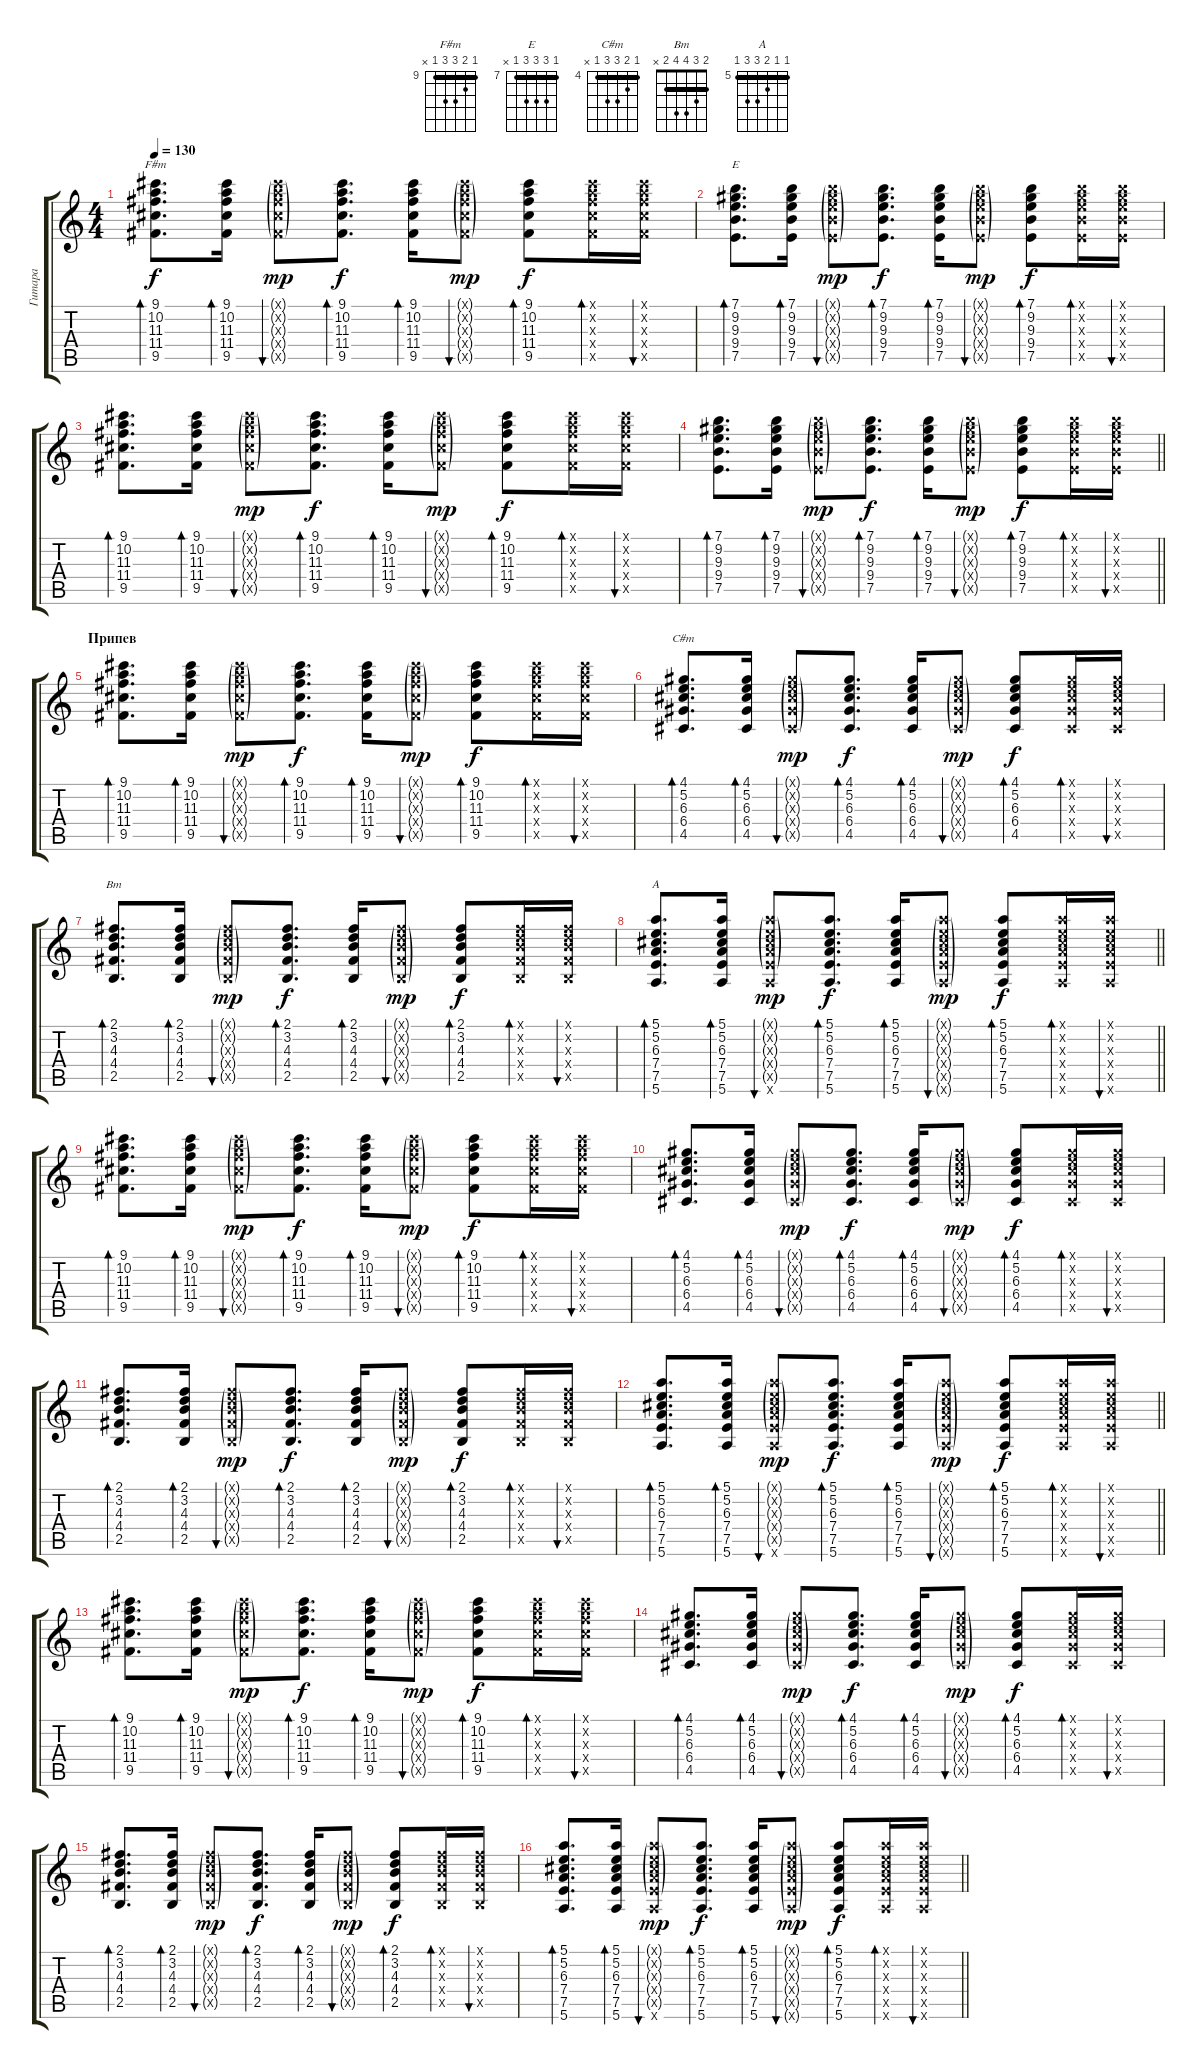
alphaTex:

\track ("Гитара" "Гитара") {instrument acousticguitarsteel}
\staff {score tabs}
\tuning (E4 B3 G3 D3 A2 E2) {hide}
\chord ("F#m" 9 10 11 11 9 x) {firstfret 9 barre 9}
\chord ("E" 7 9 9 9 7 x) {firstfret 7 barre 7}
\chord ("C#m" 4 5 6 6 4 x) {firstfret 4 barre 4}
\chord ("Bm" 2 3 4 4 2 x) {barre 2}
\chord ("A" 5 5 6 7 7 5) {firstfret 5 barre 5}
\ts (4 4)
\tempo 130
\clef g2
\ks c
(9.1 10.2 11.3 11.4 9.5).8{d bd 60 ch "F#m" dy f} (9.1 10.2 11.3 11.4 9.5).16{bd 60} (9.1{g x} 10.2{g x} 11.3{g x} 11.4{g x} 9.5{g x}).8{bu 60 dy mp} (9.1 10.2 11.3 11.4 9.5).8{d bd 60 dy f} (9.1 10.2 11.3 11.4 9.5).16{bd 60} (9.1{g x} 10.2{g x} 11.3{g x} 11.4{g x} 9.5{g x}).8{bu 60 dy mp} (9.1 10.2 11.3 11.4 9.5).8{bd 60 dy f} (9.1{x} 10.2{x} 11.3{x} 11.4{x} 9.5{x}).16{bd 60} (9.1{x} 10.2{x} 11.3{x} 11.4{x} 9.5{x}).16{bu 60} |
(7.1 9.2 9.3 9.4 7.5).8{d bd 60 ch "E"} (7.1 9.2 9.3 9.4 7.5).16{bd 60} (7.1{g x} 9.2{g x} 9.3{g x} 9.4{g x} 7.5{g x}).8{bu 60 dy mp} (7.1 9.2 9.3 9.4 7.5).8{d bd 60 dy f} (7.1 9.2 9.3 9.4 7.5).16{bd 60} (7.1{g x} 9.2{g x} 9.3{g x} 9.4{g x} 7.5{g x}).8{bu 60 dy mp} (7.1 9.2 9.3 9.4 7.5).8{bd 60 dy f} (7.1{x} 9.2{x} 9.3{x} 9.4{x} 7.5{x}).16{bd 60} (7.1{x} 9.2{x} 9.3{x} 9.4{x} 7.5{x}).16{bu 60} |
(9.1 10.2 11.3 11.4 9.5).8{d bd 60} (9.1 10.2 11.3 11.4 9.5).16{bd 60} (9.1{g x} 10.2{g x} 11.3{g x} 11.4{g x} 9.5{g x}).8{bu 60 dy mp} (9.1 10.2 11.3 11.4 9.5).8{d bd 60 dy f} (9.1 10.2 11.3 11.4 9.5).16{bd 60} (9.1{g x} 10.2{g x} 11.3{g x} 11.4{g x} 9.5{g x}).8{bu 60 dy mp} (9.1 10.2 11.3 11.4 9.5).8{bd 60 dy f} (9.1{x} 10.2{x} 11.3{x} 11.4{x} 9.5{x}).16{bd 60} (9.1{x} 10.2{x} 11.3{x} 11.4{x} 9.5{x}).16{bu 60} |
\barLineRight lightlight
(7.1 9.2 9.3 9.4 7.5).8{d bd 60} (7.1 9.2 9.3 9.4 7.5).16{bd 60} (7.1{g x} 9.2{g x} 9.3{g x} 9.4{g x} 7.5{g x}).8{bu 60 dy mp} (7.1 9.2 9.3 9.4 7.5).8{d bd 60 dy f} (7.1 9.2 9.3 9.4 7.5).16{bd 60} (7.1{g x} 9.2{g x} 9.3{g x} 9.4{g x} 7.5{g x}).8{bu 60 dy mp} (7.1 9.2 9.3 9.4 7.5).8{bd 60 dy f} (7.1{x} 9.2{x} 9.3{x} 9.4{x} 7.5{x}).16{bd 60} (7.1{x} 9.2{x} 9.3{x} 9.4{x} 7.5{x}).16{bu 60} |
\section ("" "Припев")
(9.1 10.2 11.3 11.4 9.5).8{d bd 60} (9.1 10.2 11.3 11.4 9.5).16{bd 60} (9.1{g x} 10.2{g x} 11.3{g x} 11.4{g x} 9.5{g x}).8{bu 60 dy mp} (9.1 10.2 11.3 11.4 9.5).8{d bd 60 dy f} (9.1 10.2 11.3 11.4 9.5).16{bd 60} (9.1{g x} 10.2{g x} 11.3{g x} 11.4{g x} 9.5{g x}).8{bu 60 dy mp} (9.1 10.2 11.3 11.4 9.5).8{bd 60 dy f} (9.1{x} 10.2{x} 11.3{x} 11.4{x} 9.5{x}).16{bd 60} (9.1{x} 10.2{x} 11.3{x} 11.4{x} 9.5{x}).16{bu 60} |
(4.1 5.2 6.3 6.4 4.5).8{d bd 60 ch "C#m"} (4.1 5.2 6.3 6.4 4.5).16{bd 60} (4.1{g x} 5.2{g x} 6.3{g x} 6.4{g x} 4.5{g x}).8{bu 60 dy mp} (4.1 5.2 6.3 6.4 4.5).8{d bd 60 dy f} (4.1 5.2 6.3 6.4 4.5).16{bd 60} (4.1{g x} 5.2{g x} 6.3{g x} 6.4{g x} 4.5{g x}).8{bu 60 dy mp} (4.1 5.2 6.3 6.4 4.5).8{bd 60 dy f} (4.1{x} 5.2{x} 6.3{x} 6.4{x} 4.5{x}).16{bd 60} (4.1{x} 5.2{x} 6.3{x} 6.4{x} 4.5{x}).16{bu 60} |
(2.1 3.2 4.3 4.4 2.5).8{d bd 60 ch "Bm"} (2.1 3.2 4.3 4.4 2.5).16{bd 60} (2.1{g x} 3.2{g x} 4.3{g x} 4.4{g x} 2.5{g x}).8{bu 60 dy mp} (2.1 3.2 4.3 4.4 2.5).8{d bd 60 dy f} (2.1 3.2 4.3 4.4 2.5).16{bd 60} (2.1{g x} 3.2{g x} 4.3{g x} 4.4{g x} 2.5{g x}).8{bu 60 dy mp} (2.1 3.2 4.3 4.4 2.5).8{bd 60 dy f} (2.1{x} 3.2{x} 4.3{x} 4.4{x} 2.5{x}).16{bd 60} (2.1{x} 3.2{x} 4.3{x} 4.4{x} 2.5{x}).16{bu 60} |
\barLineRight lightlight
(5.1 5.2 6.3 7.4 7.5 5.6).8{d bd 60 ch "A"} (5.1 5.2 6.3 7.4 7.5 5.6).16{bd 60} (5.1{g x} 5.2{g x} 6.3{g x} 7.4{g x} 7.5{g x} 5.6{x}).8{bu 60 dy mp} (5.1 5.2 6.3 7.4 7.5 5.6).8{d bd 60 dy f} (5.1 5.2 6.3 7.4 7.5 5.6).16{bd 60} (5.1{g x} 5.2{g x} 6.3{g x} 7.4{g x} 7.5{g x} 5.6{g x}).8{bu 60 dy mp} (5.1 5.2 6.3 7.4 7.5 5.6).8{bd 60 dy f} (5.1{x} 5.2{x} 6.3{x} 7.4{x} 7.5{x} 5.6{x}).16{bd 60} (5.1{x} 5.2{x} 6.3{x} 7.4{x} 7.5{x} 5.6{x}).16{bu 60} |
(9.1 10.2 11.3 11.4 9.5).8{d bd 60} (9.1 10.2 11.3 11.4 9.5).16{bd 60} (9.1{g x} 10.2{g x} 11.3{g x} 11.4{g x} 9.5{g x}).8{bu 60 dy mp} (9.1 10.2 11.3 11.4 9.5).8{d bd 60 dy f} (9.1 10.2 11.3 11.4 9.5).16{bd 60} (9.1{g x} 10.2{g x} 11.3{g x} 11.4{g x} 9.5{g x}).8{bu 60 dy mp} (9.1 10.2 11.3 11.4 9.5).8{bd 60 dy f} (9.1{x} 10.2{x} 11.3{x} 11.4{x} 9.5{x}).16{bd 60} (9.1{x} 10.2{x} 11.3{x} 11.4{x} 9.5{x}).16{bu 60} |
(4.1 5.2 6.3 6.4 4.5).8{d bd 60} (4.1 5.2 6.3 6.4 4.5).16{bd 60} (4.1{g x} 5.2{g x} 6.3{g x} 6.4{g x} 4.5{g x}).8{bu 60 dy mp} (4.1 5.2 6.3 6.4 4.5).8{d bd 60 dy f} (4.1 5.2 6.3 6.4 4.5).16{bd 60} (4.1{g x} 5.2{g x} 6.3{g x} 6.4{g x} 4.5{g x}).8{bu 60 dy mp} (4.1 5.2 6.3 6.4 4.5).8{bd 60 dy f} (4.1{x} 5.2{x} 6.3{x} 6.4{x} 4.5{x}).16{bd 60} (4.1{x} 5.2{x} 6.3{x} 6.4{x} 4.5{x}).16{bu 60} |
(2.1 3.2 4.3 4.4 2.5).8{d bd 60} (2.1 3.2 4.3 4.4 2.5).16{bd 60} (2.1{g x} 3.2{g x} 4.3{g x} 4.4{g x} 2.5{g x}).8{bu 60 dy mp} (2.1 3.2 4.3 4.4 2.5).8{d bd 60 dy f} (2.1 3.2 4.3 4.4 2.5).16{bd 60} (2.1{g x} 3.2{g x} 4.3{g x} 4.4{g x} 2.5{g x}).8{bu 60 dy mp} (2.1 3.2 4.3 4.4 2.5).8{bd 60 dy f} (2.1{x} 3.2{x} 4.3{x} 4.4{x} 2.5{x}).16{bd 60} (2.1{x} 3.2{x} 4.3{x} 4.4{x} 2.5{x}).16{bu 60} |
\barLineRight lightlight
(5.1 5.2 6.3 7.4 7.5 5.6).8{d bd 60} (5.1 5.2 6.3 7.4 7.5 5.6).16{bd 60} (5.1{g x} 5.2{g x} 6.3{g x} 7.4{g x} 7.5{g x} 5.6{x}).8{bu 60 dy mp} (5.1 5.2 6.3 7.4 7.5 5.6).8{d bd 60 dy f} (5.1 5.2 6.3 7.4 7.5 5.6).16{bd 60} (5.1{g x} 5.2{g x} 6.3{g x} 7.4{g x} 7.5{g x} 5.6{g x}).8{bu 60 dy mp} (5.1 5.2 6.3 7.4 7.5 5.6).8{bd 60 dy f} (5.1{x} 5.2{x} 6.3{x} 7.4{x} 7.5{x} 5.6{x}).16{bd 60} (5.1{x} 5.2{x} 6.3{x} 7.4{x} 7.5{x} 5.6{x}).16{bu 60} |
(9.1 10.2 11.3 11.4 9.5).8{d bd 60} (9.1 10.2 11.3 11.4 9.5).16{bd 60} (9.1{g x} 10.2{g x} 11.3{g x} 11.4{g x} 9.5{g x}).8{bu 60 dy mp} (9.1 10.2 11.3 11.4 9.5).8{d bd 60 dy f} (9.1 10.2 11.3 11.4 9.5).16{bd 60} (9.1{g x} 10.2{g x} 11.3{g x} 11.4{g x} 9.5{g x}).8{bu 60 dy mp} (9.1 10.2 11.3 11.4 9.5).8{bd 60 dy f} (9.1{x} 10.2{x} 11.3{x} 11.4{x} 9.5{x}).16{bd 60} (9.1{x} 10.2{x} 11.3{x} 11.4{x} 9.5{x}).16{bu 60} |
(4.1 5.2 6.3 6.4 4.5).8{d bd 60} (4.1 5.2 6.3 6.4 4.5).16{bd 60} (4.1{g x} 5.2{g x} 6.3{g x} 6.4{g x} 4.5{g x}).8{bu 60 dy mp} (4.1 5.2 6.3 6.4 4.5).8{d bd 60 dy f} (4.1 5.2 6.3 6.4 4.5).16{bd 60} (4.1{g x} 5.2{g x} 6.3{g x} 6.4{g x} 4.5{g x}).8{bu 60 dy mp} (4.1 5.2 6.3 6.4 4.5).8{bd 60 dy f} (4.1{x} 5.2{x} 6.3{x} 6.4{x} 4.5{x}).16{bd 60} (4.1{x} 5.2{x} 6.3{x} 6.4{x} 4.5{x}).16{bu 60} |
(2.1 3.2 4.3 4.4 2.5).8{d bd 60} (2.1 3.2 4.3 4.4 2.5).16{bd 60} (2.1{g x} 3.2{g x} 4.3{g x} 4.4{g x} 2.5{g x}).8{bu 60 dy mp} (2.1 3.2 4.3 4.4 2.5).8{d bd 60 dy f} (2.1 3.2 4.3 4.4 2.5).16{bd 60} (2.1{g x} 3.2{g x} 4.3{g x} 4.4{g x} 2.5{g x}).8{bu 60 dy mp} (2.1 3.2 4.3 4.4 2.5).8{bd 60 dy f} (2.1{x} 3.2{x} 4.3{x} 4.4{x} 2.5{x}).16{bd 60} (2.1{x} 3.2{x} 4.3{x} 4.4{x} 2.5{x}).16{bu 60} |
\barLineRight lightlight
(5.1 5.2 6.3 7.4 7.5 5.6).8{d bd 60} (5.1 5.2 6.3 7.4 7.5 5.6).16{bd 60} (5.1{g x} 5.2{g x} 6.3{g x} 7.4{g x} 7.5{g x} 5.6{x}).8{bu 60 dy mp} (5.1 5.2 6.3 7.4 7.5 5.6).8{d bd 60 dy f} (5.1 5.2 6.3 7.4 7.5 5.6).16{bd 60} (5.1{g x} 5.2{g x} 6.3{g x} 7.4{g x} 7.5{g x} 5.6{g x}).8{bu 60 dy mp} (5.1 5.2 6.3 7.4 7.5 5.6).8{bd 60 dy f} (5.1{x} 5.2{x} 6.3{x} 7.4{x} 7.5{x} 5.6{x}).16{bd 60} (5.1{x} 5.2{x} 6.3{x} 7.4{x} 7.5{x} 5.6{x}).16{bu 60}
